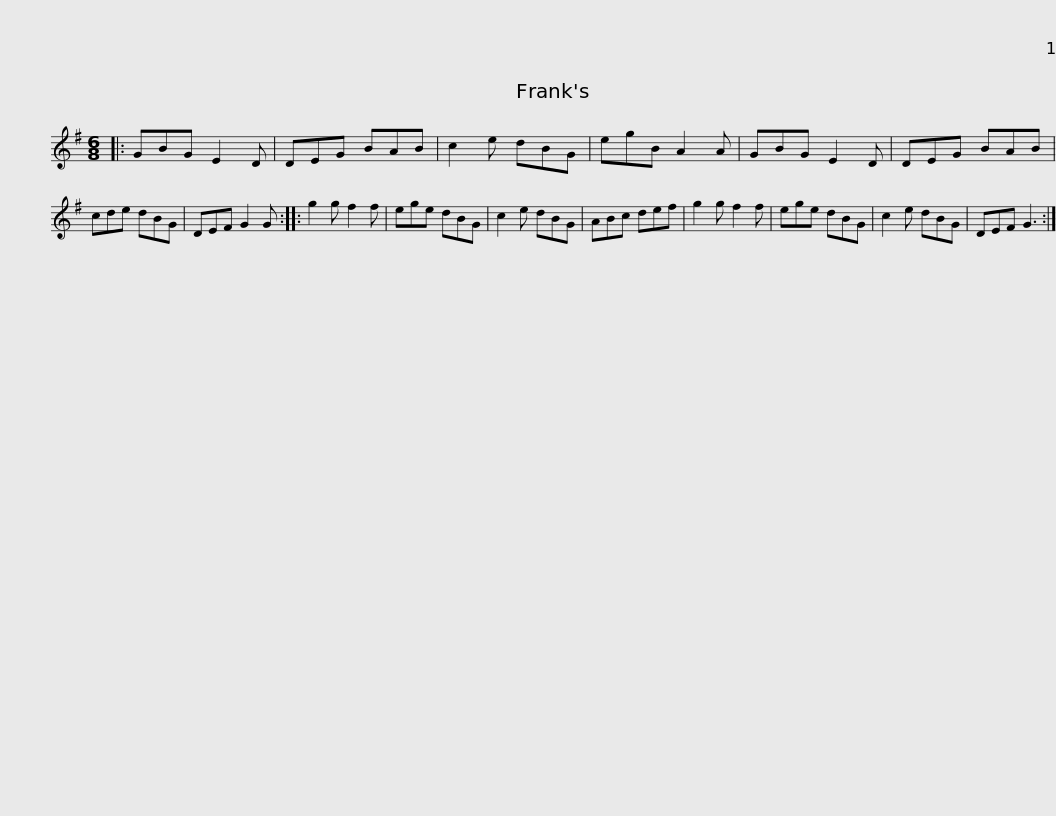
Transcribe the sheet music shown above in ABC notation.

X:1
L:1/8
M:6/8
I:linebreak $
K:G
V:1 treble
V:1
|: GBG E2 D | DEG BAB | c2 e dBG | egB A2 A | GBG E2 D | %5
 DEG BAB | cde dBG |$ DEF G2 G :: g2 g f2 f | ege dBG | %10
 c2 e dBG | ABc def | g2 g f2 f | ege dBG | c2 e dBG |$ %15
 DEF G3 :| %16
